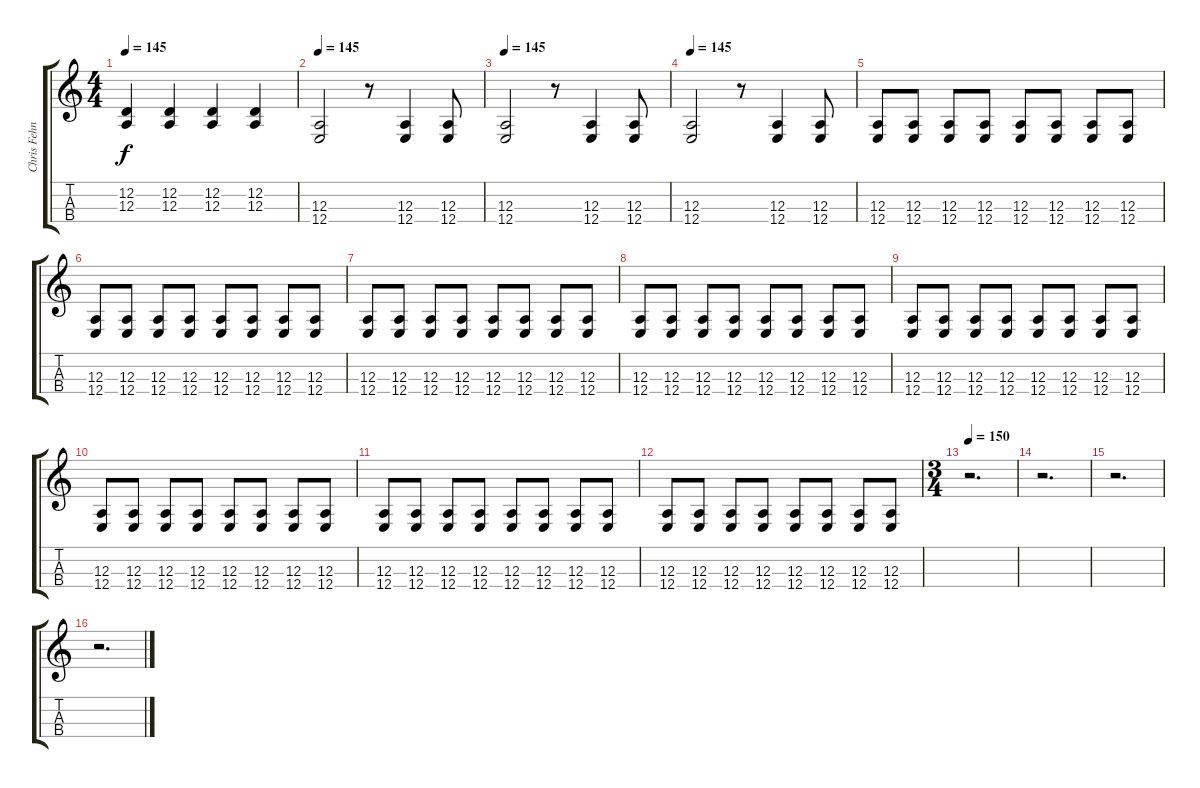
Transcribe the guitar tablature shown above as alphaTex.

\track ("Chris Fehn Pinokio" "Chris Fehn") {instrument melodictom}
\staff {score tabs}
\tuning (G3 D3 A2 E2) {hide}
\ts (4 4)
\tempo 145
\clef g2
\ks c
(12.2 12.3).4{dy f} (12.2 12.3).4 (12.2 12.3).4 (12.2 12.3).4 |
\tempo 145
(12.3 12.4).2 r.8 (12.3 12.4).4 (12.3 12.4).8 |
\tempo 145
(12.3 12.4).2 r.8 (12.3 12.4).4 (12.3 12.4).8 |
\tempo 145
(12.3 12.4).2 r.8 (12.3 12.4).4 (12.3 12.4).8 |
(12.3 12.4).8 (12.3 12.4).8 (12.3 12.4).8 (12.3 12.4).8 (12.3 12.4).8 (12.3 12.4).8 (12.3 12.4).8 (12.3 12.4).8 |
(12.3 12.4).8 (12.3 12.4).8 (12.3 12.4).8 (12.3 12.4).8 (12.3 12.4).8 (12.3 12.4).8 (12.3 12.4).8 (12.3 12.4).8 |
(12.3 12.4).8 (12.3 12.4).8 (12.3 12.4).8 (12.3 12.4).8 (12.3 12.4).8 (12.3 12.4).8 (12.3 12.4).8 (12.3 12.4).8 |
(12.3 12.4).8 (12.3 12.4).8 (12.3 12.4).8 (12.3 12.4).8 (12.3 12.4).8 (12.3 12.4).8 (12.3 12.4).8 (12.3 12.4).8 |
(12.3 12.4).8 (12.3 12.4).8 (12.3 12.4).8 (12.3 12.4).8 (12.3 12.4).8 (12.3 12.4).8 (12.3 12.4).8 (12.3 12.4).8 |
(12.3 12.4).8 (12.3 12.4).8 (12.3 12.4).8 (12.3 12.4).8 (12.3 12.4).8 (12.3 12.4).8 (12.3 12.4).8 (12.3 12.4).8 |
(12.3 12.4).8 (12.3 12.4).8 (12.3 12.4).8 (12.3 12.4).8 (12.3 12.4).8 (12.3 12.4).8 (12.3 12.4).8 (12.3 12.4).8 |
(12.3 12.4).8 (12.3 12.4).8 (12.3 12.4).8 (12.3 12.4).8 (12.3 12.4).8 (12.3 12.4).8 (12.3 12.4).8 (12.3 12.4).8 |
\ts (3 4)
\tempo 150
r.2{d} |
r.2{d} |
r.2{d} |
r.2{d}
